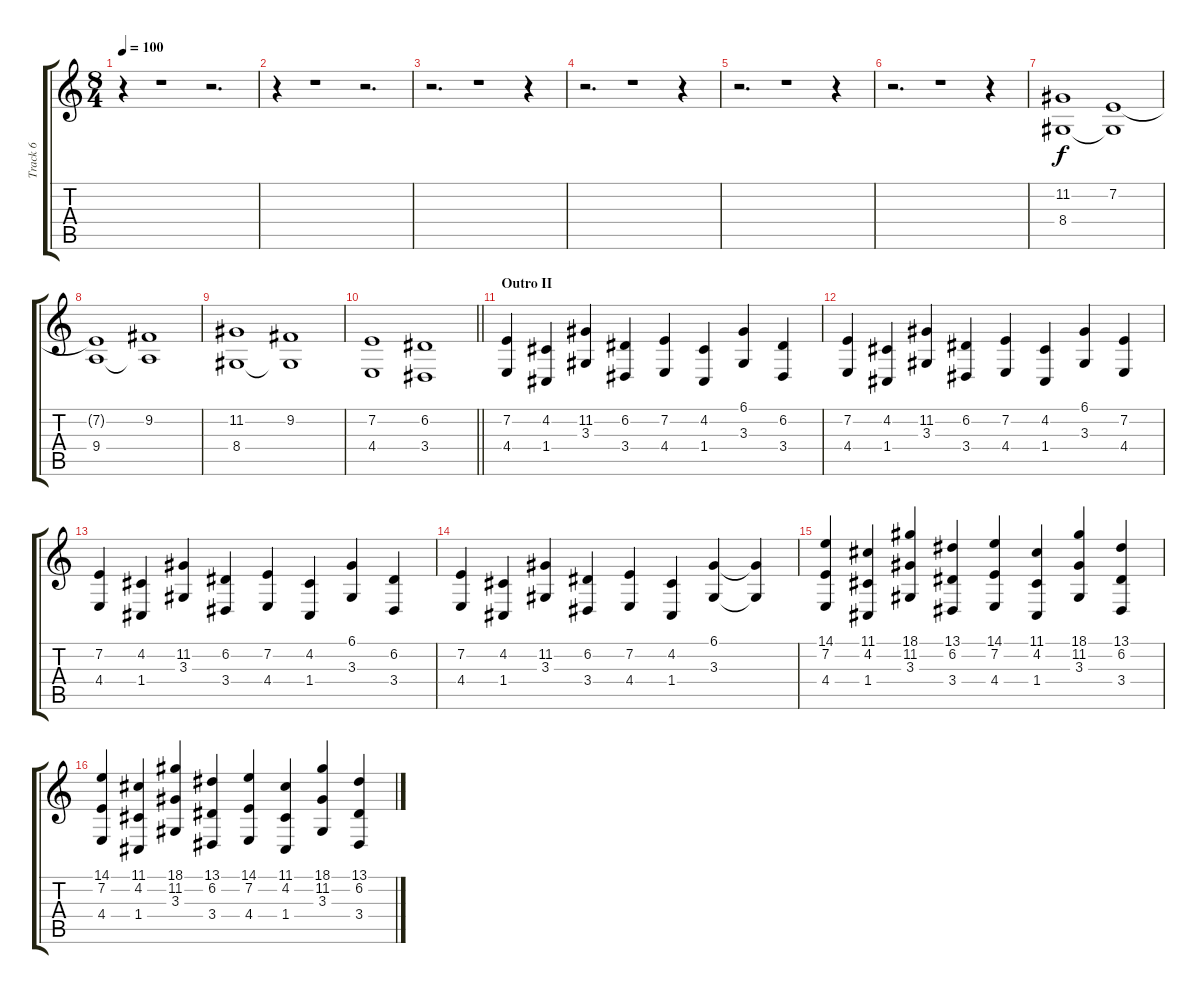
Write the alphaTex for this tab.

\track ("Track 6" "Track 6") {instrument choiraahs}
\staff {score tabs}
\tuning (D4 A3 F3 C3 G2 C2) {hide}
\ts (8 4)
\tempo 100
\clef g2
\ks c
r.4{dy f} r.1 r.2{d} |
r.4 r.1 r.2{d} |
r.2{d} r.1 r.4 |
r.2{d} r.1 r.4 |
r.2{d} r.1 r.4 |
r.2{d} r.1 r.4 |
(11.2 8.4).1 (7.2 8.4{t}).1 |
(7.2{t} 9.4).1 (9.2 9.4{t}).1 |
(11.2 8.4).1 (9.2 8.4{t}).1 |
\barLineRight lightlight
(7.2 4.4).1 (6.2 3.4).1 |
\section ("" "Outro II")
(7.2 4.4).4 (4.2 1.4).4 (11.2 3.3).4 (6.2 3.4).4 (7.2 4.4).4 (4.2 1.4).4 (6.1 3.3).4 (6.2 3.4).4 |
(7.2 4.4).4 (4.2 1.4).4 (11.2 3.3).4 (6.2 3.4).4 (7.2 4.4).4 (4.2 1.4).4 (6.1 3.3).4 (7.2 4.4).4 |
(7.2 4.4).4 (4.2 1.4).4 (11.2 3.3).4 (6.2 3.4).4 (7.2 4.4).4 (4.2 1.4).4 (6.1 3.3).4 (6.2 3.4).4 |
(7.2 4.4).4 (4.2 1.4).4 (11.2 3.3).4 (6.2 3.4).4 (7.2 4.4).4 (4.2 1.4).4 (6.1 3.3).4 (6.1{t} 3.3{t}).4 |
(14.1 7.2 4.4).4 (11.1 4.2 1.4).4 (18.1 11.2 3.3).4 (13.1 6.2 3.4).4 (14.1 7.2 4.4).4 (11.1 4.2 1.4).4 (18.1 11.2 3.3).4 (13.1 6.2 3.4).4 |
(14.1 7.2 4.4).4 (11.1 4.2 1.4).4 (18.1 11.2 3.3).4 (13.1 6.2 3.4).4 (14.1 7.2 4.4).4 (11.1 4.2 1.4).4 (18.1 11.2 3.3).4 (13.1 6.2 3.4).4
